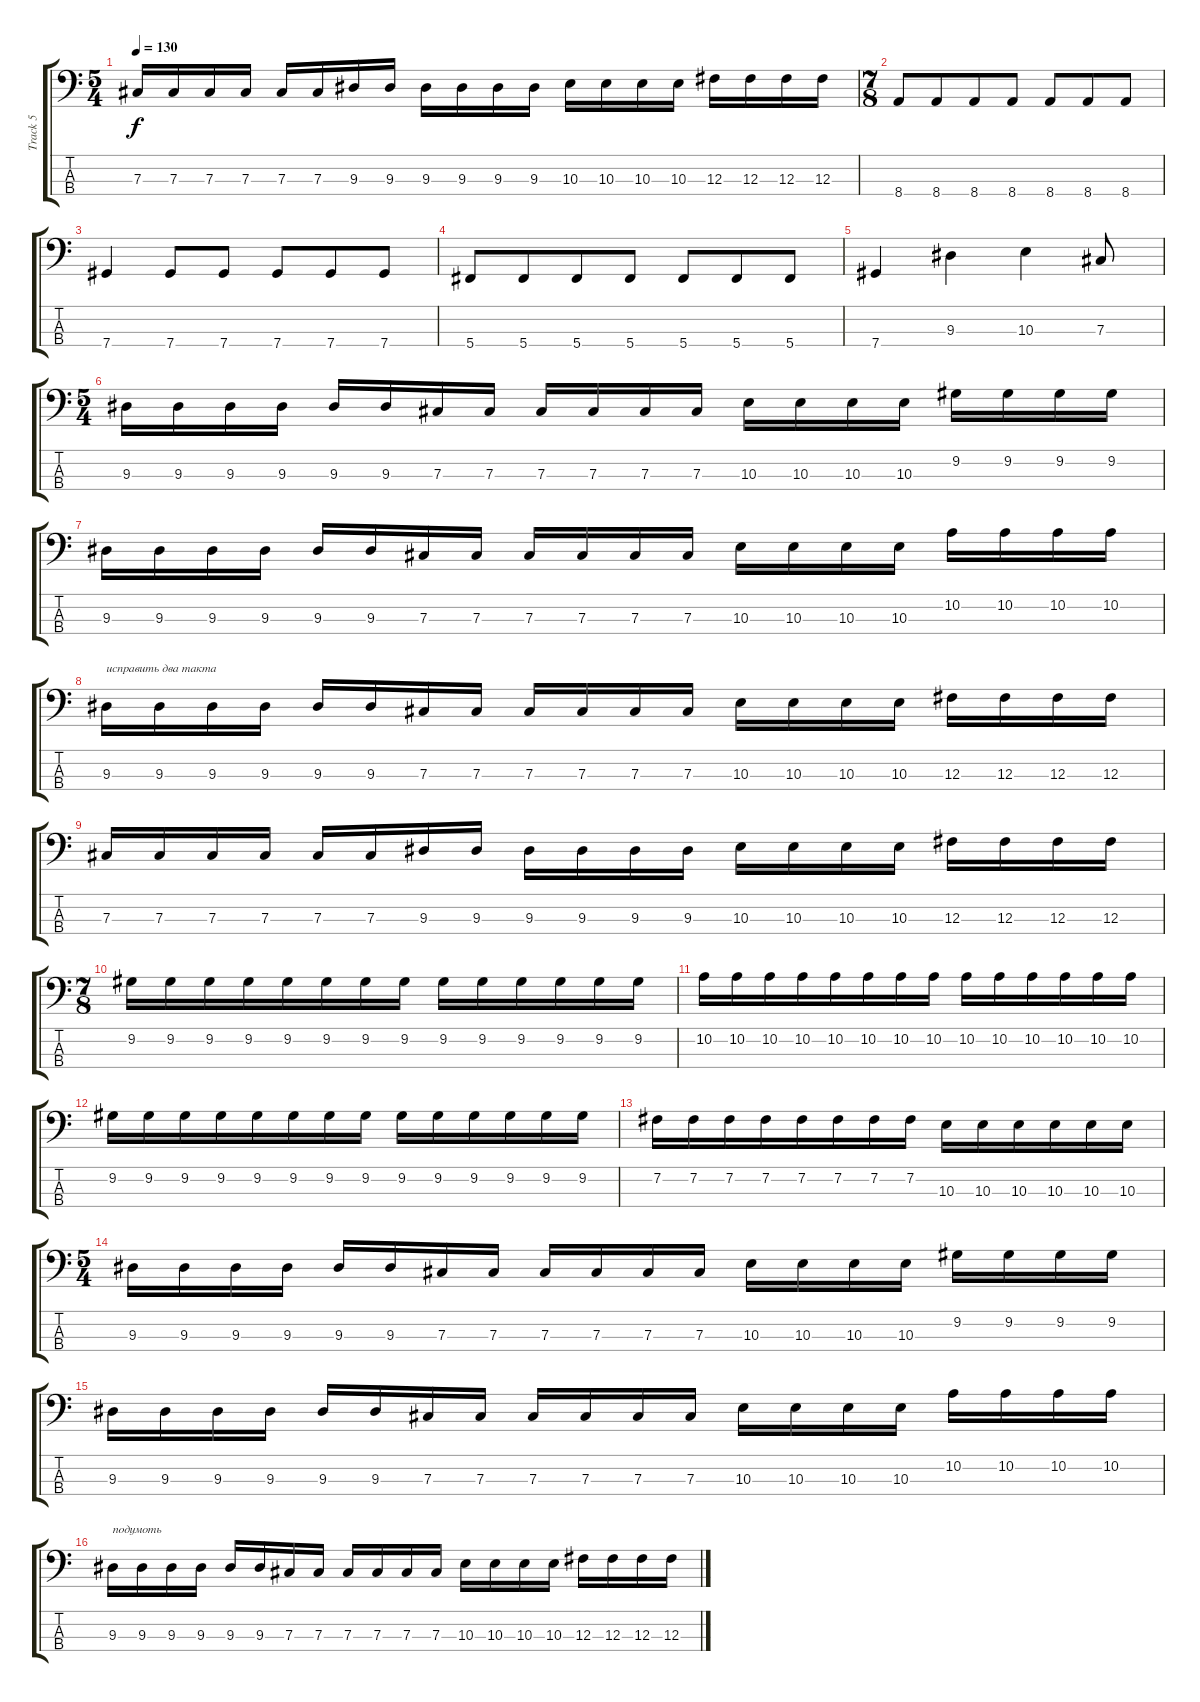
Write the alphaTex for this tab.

\track ("Track 5" "Track 5") {instrument electricbassfinger}
\staff {score tabs}
\tuning (E2 B1 Gb1 Db1) {hide}
\ts (5 4)
\tempo 130
\clef f4
\ks c
7.3.16{dy f} 7.3.16 7.3.16 7.3.16 7.3.16 7.3.16 9.3.16 9.3.16 9.3.16 9.3.16 9.3.16 9.3.16 10.3.16 10.3.16 10.3.16 10.3.16 12.3.16 12.3.16 12.3.16 12.3.16 |
\ts (7 8)
8.4.8 8.4.8 8.4.8 8.4.8 8.4.8 8.4.8 8.4.8 |
7.4.4 7.4.8 7.4.8 7.4.8 7.4.8 7.4.8 |
5.4.8 5.4.8 5.4.8 5.4.8 5.4.8 5.4.8 5.4.8 |
7.4.4 9.3.4 10.3.4 7.3.8 |
\ts (5 4)
9.3.16 9.3.16 9.3.16 9.3.16 9.3.16 9.3.16 7.3.16 7.3.16 7.3.16 7.3.16 7.3.16 7.3.16 10.3.16 10.3.16 10.3.16 10.3.16 9.2.16 9.2.16 9.2.16 9.2.16 |
9.3.16 9.3.16 9.3.16 9.3.16 9.3.16 9.3.16 7.3.16 7.3.16 7.3.16 7.3.16 7.3.16 7.3.16 10.3.16 10.3.16 10.3.16 10.3.16 10.2.16 10.2.16 10.2.16 10.2.16 |
9.3.16{txt "исправить два такта"} 9.3.16 9.3.16 9.3.16 9.3.16 9.3.16 7.3.16 7.3.16 7.3.16 7.3.16 7.3.16 7.3.16 10.3.16 10.3.16 10.3.16 10.3.16 12.3.16 12.3.16 12.3.16 12.3.16 |
7.3.16 7.3.16 7.3.16 7.3.16 7.3.16 7.3.16 9.3.16 9.3.16 9.3.16 9.3.16 9.3.16 9.3.16 10.3.16 10.3.16 10.3.16 10.3.16 12.3.16 12.3.16 12.3.16 12.3.16 |
\ts (7 8)
9.2.16 9.2.16 9.2.16 9.2.16 9.2.16 9.2.16 9.2.16 9.2.16 9.2.16 9.2.16 9.2.16 9.2.16 9.2.16 9.2.16 |
10.2.16 10.2.16 10.2.16 10.2.16 10.2.16 10.2.16 10.2.16 10.2.16 10.2.16 10.2.16 10.2.16 10.2.16 10.2.16 10.2.16 |
9.2.16 9.2.16 9.2.16 9.2.16 9.2.16 9.2.16 9.2.16 9.2.16 9.2.16 9.2.16 9.2.16 9.2.16 9.2.16 9.2.16 |
7.2.16 7.2.16 7.2.16 7.2.16 7.2.16 7.2.16 7.2.16 7.2.16 10.3.16 10.3.16 10.3.16 10.3.16 10.3.16 10.3.16 |
\ts (5 4)
9.3.16 9.3.16 9.3.16 9.3.16 9.3.16 9.3.16 7.3.16 7.3.16 7.3.16 7.3.16 7.3.16 7.3.16 10.3.16 10.3.16 10.3.16 10.3.16 9.2.16 9.2.16 9.2.16 9.2.16 |
9.3.16 9.3.16 9.3.16 9.3.16 9.3.16 9.3.16 7.3.16 7.3.16 7.3.16 7.3.16 7.3.16 7.3.16 10.3.16 10.3.16 10.3.16 10.3.16 10.2.16 10.2.16 10.2.16 10.2.16 |
9.3.16{txt "подумоть"} 9.3.16 9.3.16 9.3.16 9.3.16 9.3.16 7.3.16 7.3.16 7.3.16 7.3.16 7.3.16 7.3.16 10.3.16 10.3.16 10.3.16 10.3.16 12.3.16 12.3.16 12.3.16 12.3.16
